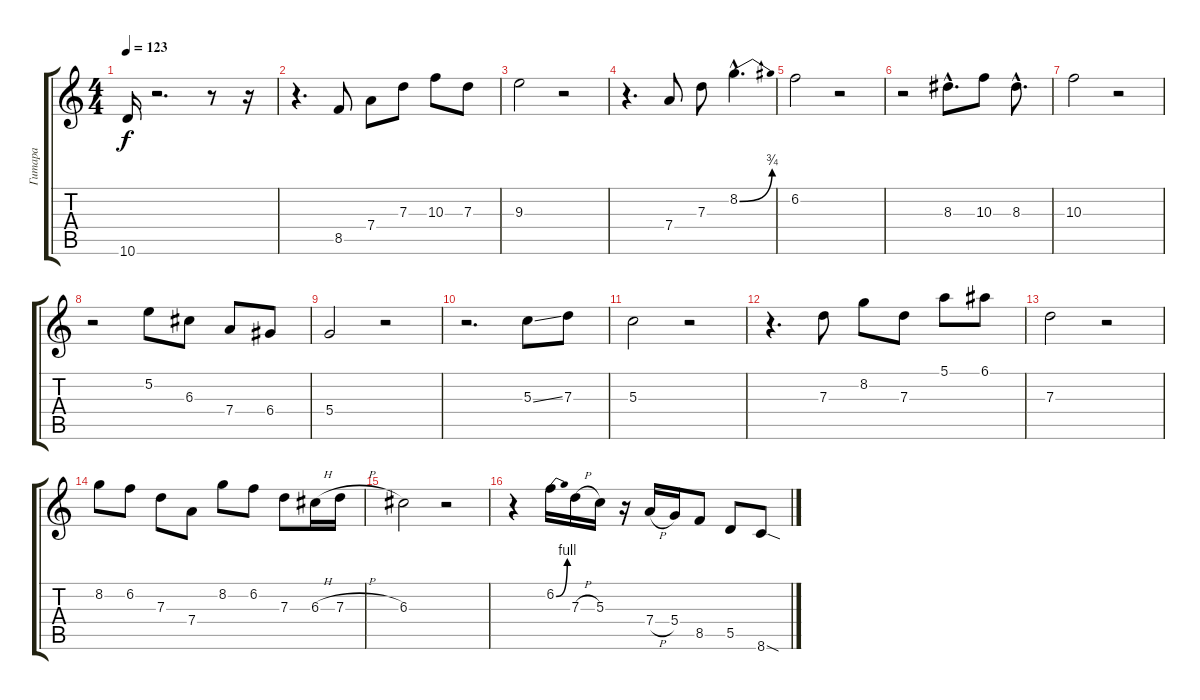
\track ("Гитара" "Гитара") {instrument acousticguitarsteel}
\staff {score tabs}
\tuning (E4 B3 G3 D3 A2 E2) {hide}
\ts (4 4)
\tempo 123
\clef g2
\ks c
10.6.16{dy f} r.2{d} r.8 r.16 |
r.4{d instrument acousticguitarsteel} 8.5.8 7.4.8 7.3.8 10.3.8 7.3.8 |
9.3.2 r.2 |
r.4{d} 7.4.8 7.3.8 8.2{be (bend 0 0 60 3) hac}.4{d} |
6.2.2 r.2 |
r.2 8.3{hac}.8{d} 10.3.8 8.3{hac}.8{d} |
10.3.2 r.2 |
r.2 5.2.8 6.3.8 7.4.8 6.4.8 |
5.4.2 r.2 |
r.2{d} 5.3{ss}.8 7.3.8 |
5.3.2 r.2 |
r.4{d} 7.3.8 8.2.8 7.3.8 5.1.8 6.1.8 |
7.3.2 r.2 |
8.2.8 6.2.8 7.3.8 7.4.8 8.2.8 6.2.8 7.3.8 6.3{h}.16 7.3{h}.16 |
6.3.2 r.2 |
r.4 6.2{be (bend 0 0 60 4)}.16 7.3{h}.16 5.3.16 r.16 7.4{h}.16 5.4.16 8.5.8 5.5.8 8.6{sod}.8
